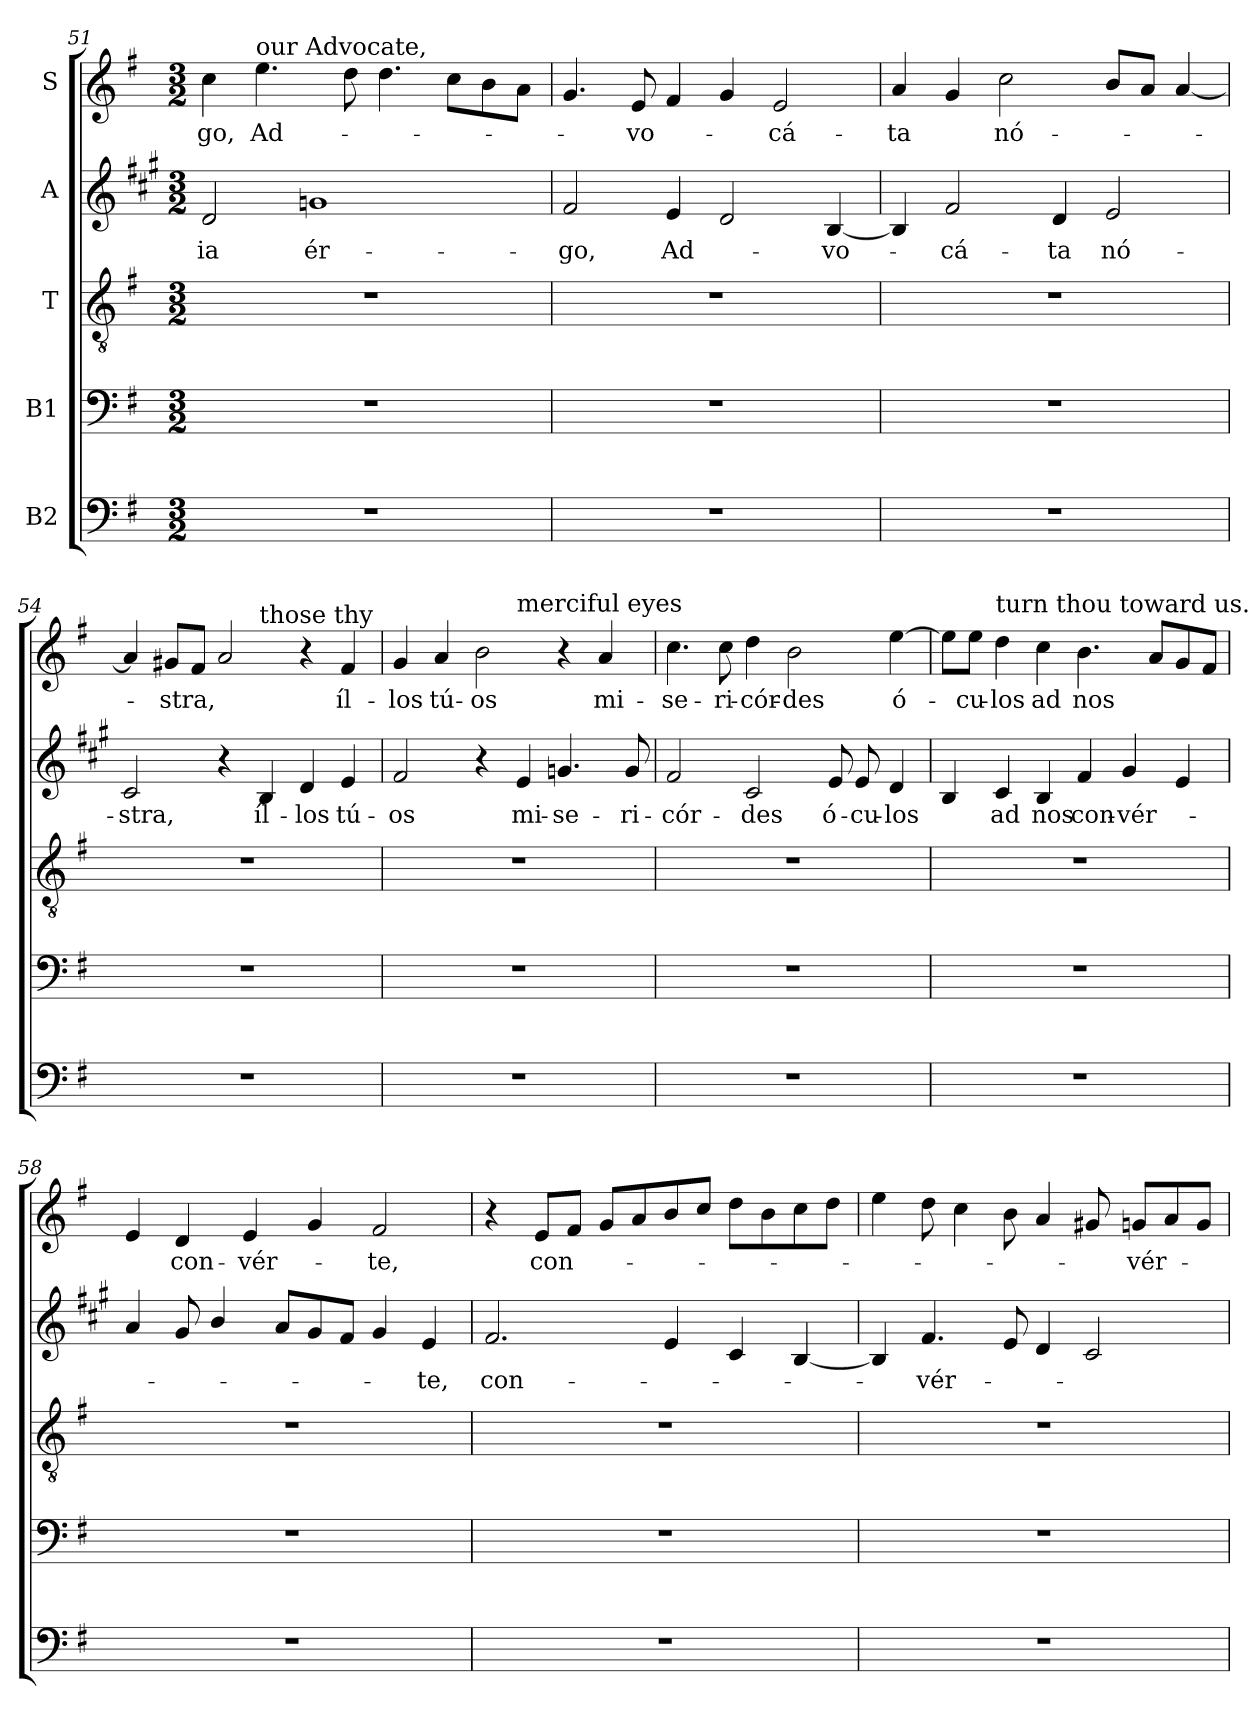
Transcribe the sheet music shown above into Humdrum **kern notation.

**kern	**kern	**kern	**kern	**text	**kern	**text
*part5	*part4	*part3	*part2	*part2	*part1	*part1
*staff5	*staff4	*staff3	*staff2	*staff2	*staff1	*staff1
*I"B2	*I"B1	*I"T	*I"A	*	*I"S	*
*clefF4	*clefF4	*clefGv2	*clefG2	*	*clefG2	*
*ITrd7c12	*	*	*ITrd1c2	*	*	*
*k[f#]	*k[f#]	*k[f#]	*k[f#]	*	*k[f#]	*
*G:	*G:	*G:	*G:	*	*G:	*
*M3/2	*M3/2	*M3/2	*M3/2	*	*M3/2	*
=51	=51	=51	=51	=51	=51	=51
!	!	!	!	!LO:LY:b	!	!LO:LY:b
1.r	1.r	1.r	2c/	-ia	4cc\	-go,
!	!	!	!	!	!LO:TX:a:t=our Advocate,	!
!	!	!	!	!	!	!LO:LY:b
.	.	.	.	.	4.ee\	Ad-
!	!	!	!	!LO:LY:b	!	!
.	.	.	1fn	ér-	.	.
.	.	.	.	.	8dd\	.
.	.	.	.	.	4.dd\	.
.	.	.	.	.	8cc\L	.
.	.	.	.	.	8b\	.
.	.	.	.	.	8a\J	.
!!LO:PB:g=z
=52	=52	=52	=52	=52	=52	=52
!	!	!	!	!LO:LY:b	!	!
1.r	1.r	1.r	2e/	-go,	4.g/	.
!	!	!	!	!	!	!LO:LY:b
.	.	.	.	.	8e/	-vo-
!	!	!	!	!LO:LY:b	!	!
.	.	.	4d/	Ad-	4f#/	.
.	.	.	2c/	.	4g/	.
!	!	!	!	!	!	!LO:LY:b
.	.	.	.	.	2e/	-cá-
!	!	!	!	!LO:LY:b	!	!
.	.	.	[4A/	-vo-	.	.
=53	=53	=53	=53	=53	=53	=53
!	!	!	!	!	!	!LO:LY:b
1.r	1.r	1.r	4A/]	.	4a/	-ta
!	!	!	!	!LO:LY:b	!	!
.	.	.	2e/	-cá-	4g/	.
!	!	!	!	!	!	!LO:LY:b
.	.	.	.	.	2cc\	nó-
!	!	!	!	!LO:LY:b	!	!
.	.	.	4c/	-ta	.	.
!	!	!	!	!LO:LY:b	!	!
.	.	.	2d/	nó-	8b/L	.
.	.	.	.	.	8a/J	.
.	.	.	.	.	[4a/	.
=54	=54	=54	=54	=54	=54	=54
!	!	!	!	!LO:LY:b	!	!
*	*	*	*	*	*^	*
1.r	1.r	1.r	2B/	-stra,	4a/]	2.ryy	.
!	!	!	!	!	!	!	!LO:LY:b
.	.	.	.	.	8g#/L	.	-stra,
.	.	.	.	.	8f#/J	.	.
.	.	.	4r	.	2a/	.	.
!	!	!	!	!	!	!LO:TX:a:t=those thy	!
!	!	!	!	!LO:LY:b	!	!	!
.	.	.	4A/	íl-	.	2.ryy	.
!	!	!	!	!LO:LY:b	!	!	!
.	.	.	4c/	-los	4r	.	.
!	!	!	!	!LO:LY:b	!	!	!LO:LY:b
.	.	.	4d/	tú-	4f#/	.	íl-
=55	=55	=55	=55	=55	=55	=55	=55
!	!	!	!	!LO:LY:b	!	!	!LO:LY:b
1.r	1.r	1.r	2e/	-os	4g/	2.ryy	-los
!	!	!	!	!	!	!	!LO:LY:b
.	.	.	.	.	4a/	.	tú-
!	!	!	!	!	!	!	!LO:LY:b
.	.	.	4r	.	2b\	.	-os
!	!	!	!	!	!	!LO:TX:a:t=merciful eyes	!
!	!	!	!	!LO:LY:b	!	!	!
.	.	.	4d/	mi-	.	2.ryy	.
!	!	!	!	!LO:LY:b	!	!	!
.	.	.	4.fn/	-se-	4r	.	.
!	!	!	!	!	!	!	!LO:LY:b
.	.	.	.	.	4a/	.	mi-
!	!	!	!	!LO:LY:b	!	!	!
.	.	.	8f/	-ri-	.	.	.
!!LO:LB:g=z
=56	=56	=56	=56	=56	=56	=56	=56
!	!	!	!	!LO:LY:b	!	!	!LO:LY:b
*	*	*	*	*	*v	*v	*
1.r	1.r	1.r	2e/	-cór-	4.cc\	-se-
!	!	!	!	!	!	!LO:LY:b
.	.	.	.	.	8cc\	-ri-
!	!	!	!	!LO:LY:b	!	!LO:LY:b
.	.	.	2B/	-des	4dd\	-cór-
!	!	!	!	!	!	!LO:LY:b
.	.	.	.	.	2b\	-des
!	!	!	!	!LO:LY:b	!	!
.	.	.	8d/	ó-	.	.
!	!	!	!	!LO:LY:b	!	!
.	.	.	8d/	-cu-	.	.
!	!	!	!	!LO:LY:b	!	!LO:LY:b
.	.	.	4c/	-los	[4ee\	ó-
=57	=57	=57	=57	=57	=57	=57
1.r	1.r	1.r	4A/	.	8ee\L]	.
!	!	!	!	!	!	!LO:LY:b
.	.	.	.	.	8ee\J	-cu-
!	!	!	!	!	!LO:TX:a:t=turn thou toward us.	!
!	!	!	!	!LO:LY:b	!	!LO:LY:b
.	.	.	4B/	ad	4dd\	-los
!	!	!	!	!LO:LY:b	!	!LO:LY:b
.	.	.	4A/	nos	4cc\	ad
!	!	!	!	!LO:LY:b	!	!LO:LY:b
.	.	.	4e/	con-	4.b\	nos
!	!	!	!	!LO:LY:b	!	!
.	.	.	4f#/	-vér-	.	.
.	.	.	.	.	8a/L	.
.	.	.	4d/	.	8g/	.
.	.	.	.	.	8f#/J	.
=58	=58	=58	=58	=58	=58	=58
1.r	1.r	1.r	4g/	.	4e/	.
!	!	!	!	!	!	!LO:LY:b
.	.	.	8f#/	.	4d/	con-
.	.	.	4a/	.	.	.
!	!	!	!	!	!	!LO:LY:b
.	.	.	.	.	4e/	-vér-
.	.	.	8g/L	.	.	.
.	.	.	8f#/	.	4g/	.
.	.	.	8e/J	.	.	.
!	!	!	!	!	!	!LO:LY:b
.	.	.	4f#/	.	2f#/	-te,
!	!	!	!	!LO:LY:b	!	!
.	.	.	4d/	-te,	.	.
!!LO:PB:g=z
=59	=59	=59	=59	=59	=59	=59
!	!	!	!	!LO:LY:b	!	!
1.r	1.r	1.r	2.e/	con-	4r	.
!	!	!	!	!	!	!LO:LY:b
.	.	.	.	.	8e/L	con-
.	.	.	.	.	8f#/J	.
.	.	.	.	.	8g/L	.
.	.	.	.	.	8a/	.
.	.	.	4d/	.	8b/	.
.	.	.	.	.	8cc/J	.
.	.	.	4B/	.	8dd\L	.
.	.	.	.	.	8b\	.
.	.	.	[4A/	.	8cc\	.
.	.	.	.	.	8dd\J	.
=60	=60	=60	=60	=60	=60	=60
1.r	1.r	1.r	4A/]	.	4ee\	.
!	!	!	!	!LO:LY:b	!	!
.	.	.	4.e/	-vér-	8dd\	.
.	.	.	.	.	4cc\	.
.	.	.	8d/	.	8b\	.
.	.	.	4c/	.	4a/	.
.	.	.	2B/	.	8g#/	.
!	!	!	!	!	!	!LO:LY:b
.	.	.	.	.	8g/L	-vér-
.	.	.	.	.	8a/	.
.	.	.	.	.	8g/J	.
=	=	=	=	=	=	=
*-	*-	*-	*-	*-	*-	*-
